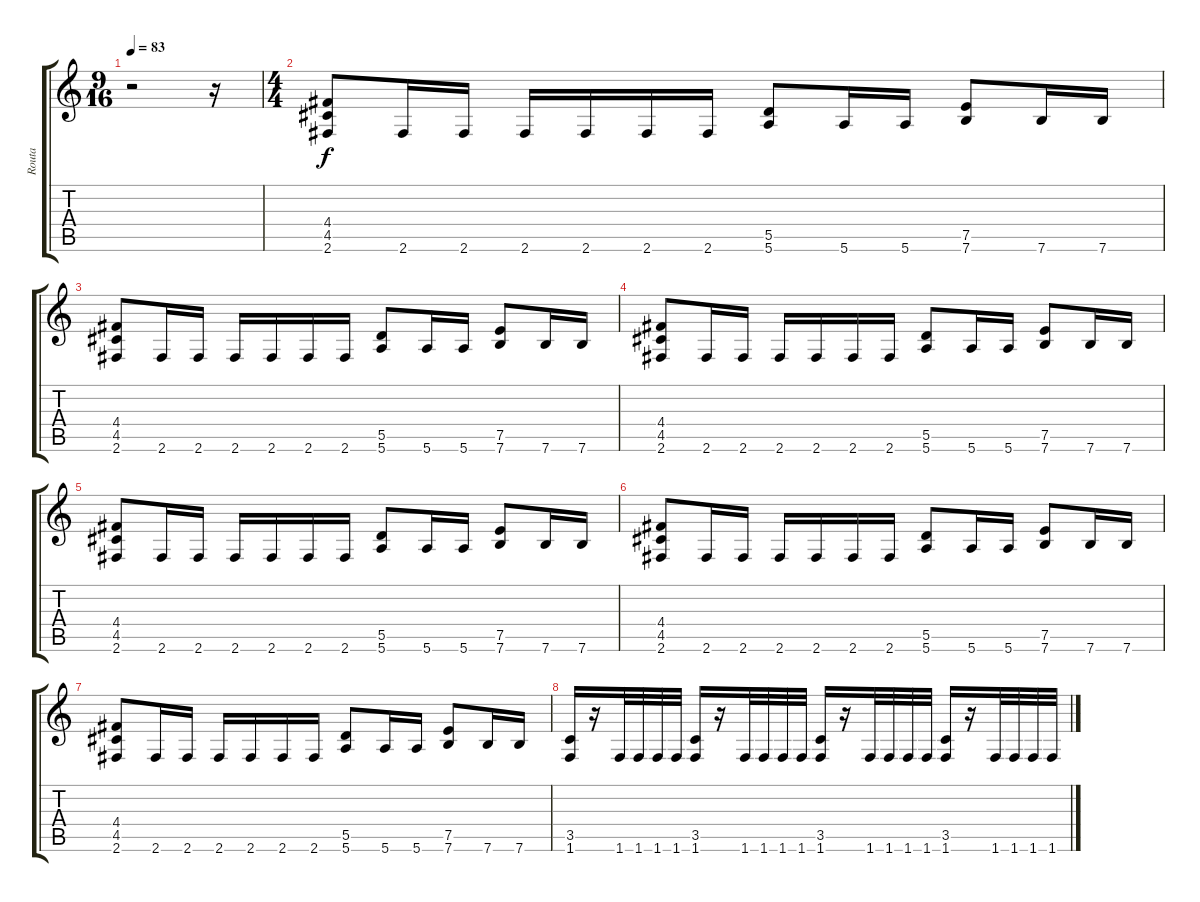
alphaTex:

\track ("Routa" "Routa") {instrument distortionguitar}
\staff {score tabs}
\tuning (E4 B3 G3 D3 A2 E2) {hide}
\ts (9 16)
\tempo 83
\clef g2
\ks c
r.2{dy f instrument distortionguitar} r.16 |
\ts (4 4)
(4.4 4.5 2.6).8 2.6.16 2.6.16 2.6.16 2.6.16 2.6.16 2.6.16 (5.5 5.6).8 5.6.16 5.6.16 (7.5 7.6).8 7.6.16 7.6.16 |
(4.4 4.5 2.6).8 2.6.16 2.6.16 2.6.16 2.6.16 2.6.16 2.6.16 (5.5 5.6).8 5.6.16 5.6.16 (7.5 7.6).8 7.6.16 7.6.16 |
(4.4 4.5 2.6).8 2.6.16 2.6.16 2.6.16 2.6.16 2.6.16 2.6.16 (5.5 5.6).8 5.6.16 5.6.16 (7.5 7.6).8 7.6.16 7.6.16 |
(4.4 4.5 2.6).8 2.6.16 2.6.16 2.6.16 2.6.16 2.6.16 2.6.16 (5.5 5.6).8 5.6.16 5.6.16 (7.5 7.6).8 7.6.16 7.6.16 |
(4.4 4.5 2.6).8 2.6.16 2.6.16 2.6.16 2.6.16 2.6.16 2.6.16 (5.5 5.6).8 5.6.16 5.6.16 (7.5 7.6).8 7.6.16 7.6.16 |
(4.4 4.5 2.6).8 2.6.16 2.6.16 2.6.16 2.6.16 2.6.16 2.6.16 (5.5 5.6).8 5.6.16 5.6.16 (7.5 7.6).8 7.6.16 7.6.16 |
(3.5 1.6).16 r.16 1.6.32 1.6.32 1.6.32 1.6.32 (3.5 1.6).16 r.16 1.6.32 1.6.32 1.6.32 1.6.32 (3.5 1.6).16 r.16 1.6.32 1.6.32 1.6.32 1.6.32 (3.5 1.6).16 r.16 1.6.32 1.6.32 1.6.32 1.6.32
